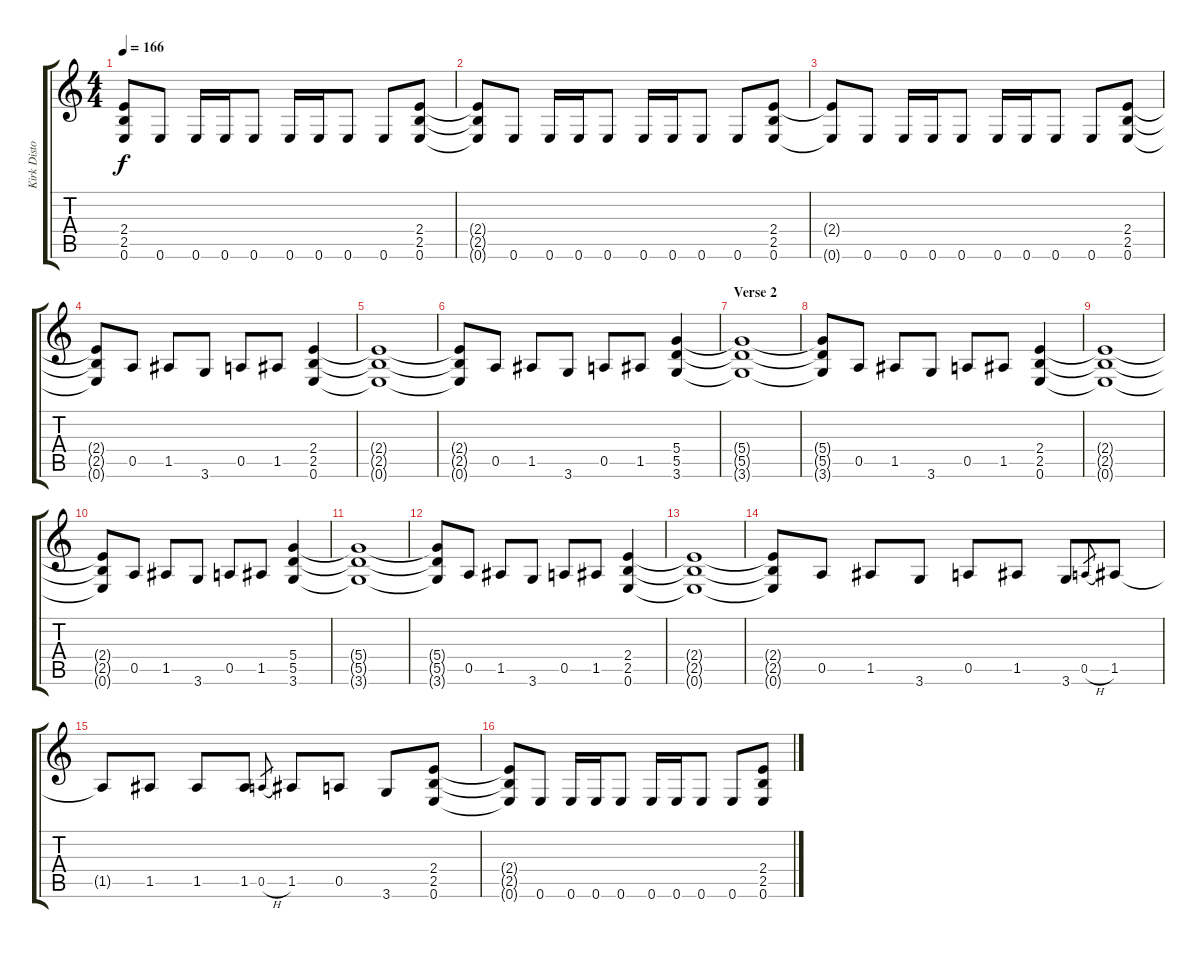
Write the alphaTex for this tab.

\track ("Kirk Distortion Guitar" "Kirk Disto") {instrument distortionguitar}
\staff {score tabs}
\tuning (E4 B3 G3 D3 A2 E2) {hide}
\ts (4 4)
\tempo 166
\clef g2
\ks c
(2.4{t} 2.5{t} 0.6{t}).8{dy f} 0.6.8 0.6.16 0.6.16 0.6.8 0.6.16 0.6.16 0.6.8 0.6.8 (2.4 2.5 0.6).8 |
(2.4{t} 2.5{t} 0.6{t}).8 0.6.8 0.6.16 0.6.16 0.6.8 0.6.16 0.6.16 0.6.8 0.6.8 (2.4 2.5 0.6).8 |
(2.4{t} 0.6{t}).8 0.6.8 0.6.16 0.6.16 0.6.8 0.6.16 0.6.16 0.6.8 0.6.8 (2.4 2.5 0.6).8 |
(2.4{t} 2.5{t} 0.6{t}).8 0.5.8 1.5.8 3.6.8 0.5.8 1.5.8 (2.4 2.5 0.6).4 |
(2.4{t} 2.5{t} 0.6{t}).1 |
(2.4{t} 2.5{t} 0.6{t}).8 0.5.8 1.5.8 3.6.8 0.5.8 1.5.8 (5.4 5.5 3.6).4 |
\section ("" "Verse 2")
(5.4{t} 5.5{t} 3.6{t}).1 |
(5.4{t} 5.5{t} 3.6{t}).8 0.5.8 1.5.8 3.6.8 0.5.8 1.5.8 (2.4 2.5 0.6).4 |
(2.4{t} 2.5{t} 0.6{t}).1 |
(2.4{t} 2.5{t} 0.6{t}).8 0.5.8 1.5.8 3.6.8 0.5.8 1.5.8 (5.4 5.5 3.6).4 |
(5.4{t} 5.5{t} 3.6{t}).1 |
(5.4{t} 5.5{t} 3.6{t}).8 0.5.8 1.5.8 3.6.8 0.5.8 1.5.8 (2.4 2.5 0.6).4 |
(2.4{t} 2.5{t} 0.6{t}).1 |
(2.4{t} 2.5{t} 0.6{t}).8 0.5.8 1.5.8 3.6.8 0.5.8 1.5.8 3.6.8 0.5{h}.8{gr} 1.5.8 |
1.5{t}.8 1.5.8 1.5.8 1.5.8 0.5{h}.8{gr} 1.5.8 0.5.8 3.6.8 (2.4 2.5 0.6).8 |
(2.4{t} 2.5{t} 0.6{t}).8 0.6.8 0.6.16 0.6.16 0.6.8 0.6.16 0.6.16 0.6.8 0.6.8 (2.4 2.5 0.6).8
